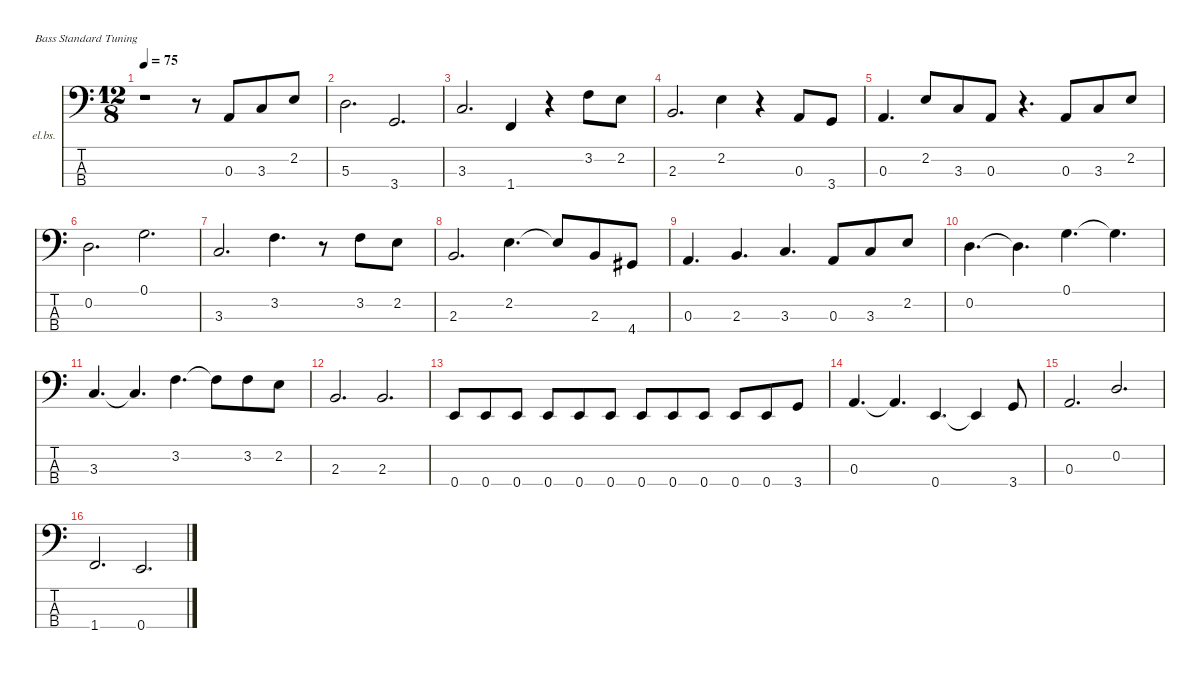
\defaultSystemsLayout 4
\hideDynamics
\bracketExtendMode nobrackets
\firstSystemTrackNameOrientation horizontal
\otherSystemsTrackNameOrientation horizontal
\track ("Bass" "el.bs.") {instrument electricbassfinger}
\staff {score tabs}
\tuning (G2 D2 A1 E1)
\ts (12 8)
\beaming (8 3 3 3 3)
\tempo 75
\clef f4
\ks c
r.1{dy f instrument electricbassfinger beam Down} r.8{beam Down} 0.3.8{beam Up} 3.3.8{beam Up} 2.2.8{beam Up} |
5.3.2{d beam Down} 3.4.2{d beam Up} |
3.3.2{d beam Up} 1.4.4{beam Up} r.4{beam Up} 3.2.8{beam Down} 2.2.8{beam Down} |
2.3.2{d beam Up} 2.2.4{beam Down} r.4{beam Down} 0.3.8{beam Up} 3.4.8{beam Up} |
0.3.4{d beam Up} 2.2.8{beam Up} 3.3.8{beam Up} 0.3.8{beam Up} r.4{d beam Up} 0.3.8{beam Up} 3.3.8{beam Up} 2.2.8{beam Up} |
0.2.2{d beam Down} 0.1.2{d beam Down} |
3.3.2{d beam Up} 3.2.4{d beam Down} r.8{beam Down} 3.2.8{beam Down} 2.2.8{beam Down} |
2.3.2{d beam Up} 2.2.4{d beam Down} 2.2{t}.8{beam Up} 2.3.8{beam Up} 4.4{acc #}.8{beam Up} |
0.3.4{d beam Up} 2.3.4{d beam Up} 3.3.4{d beam Up} 0.3.8{beam Up} 3.3.8{beam Up} 2.2.8{beam Up} |
0.2.4{d beam Down} 0.2{t}.4{d beam Down} 0.1.4{d beam Down} 0.1{t}.4{d beam Down} |
3.3.4{d beam Up} 3.3{t}.4{d beam Up} 3.2.4{d beam Down} 3.2{t}.8{beam Down} 3.2.8{beam Down} 2.2.8{beam Down} |
2.3.2{d beam Up} 2.3.2{d beam Up} |
0.4.8{beam Up} 0.4.8{beam Up} 0.4.8{beam Up} 0.4.8{beam Up} 0.4.8{beam Up} 0.4.8{beam Up} 0.4.8{beam Up} 0.4.8{beam Up} 0.4.8{beam Up} 0.4.8{beam Up} 0.4.8{beam Up} 3.4.8{beam Up} |
0.3.4{d beam Up} 0.3{t}.4{d beam Up} 0.4.4{d beam Up} 0.4{t}.4{beam Up} 3.4.8{beam Up} |
0.3.2{d beam Up} 0.2.2{d beam Up} |
1.4.2{d beam Up} 0.4.2{d beam Up}
